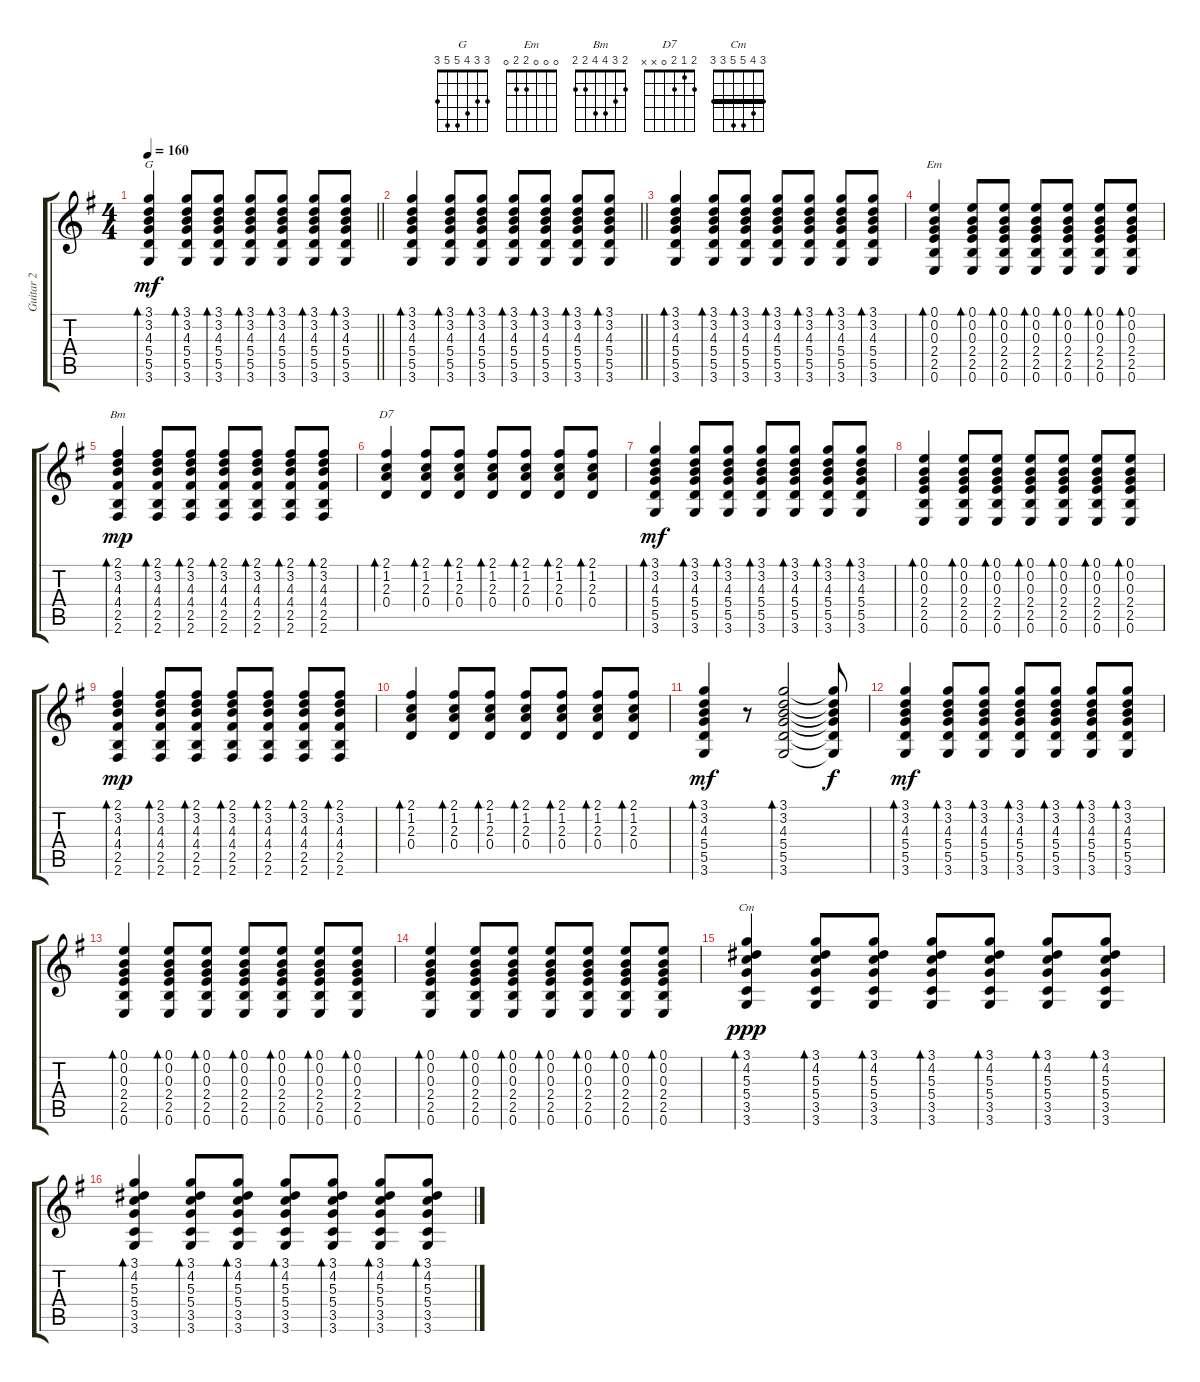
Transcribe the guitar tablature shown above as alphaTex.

\track ("Guitar 2" "Guitar 2") {instrument electricguitarclean}
\staff {score tabs}
\tuning (E4 B3 G3 D3 A2 E2) {hide}
\chord ("G" 3 3 4 5 5 3) {barre 0}
\chord ("Em" 0 0 0 2 2 0)
\chord ("Bm" 2 3 4 4 2 2) {barre 0}
\chord ("D7" 2 1 2 0 x x)
\chord ("Cm" 3 4 5 5 3 3) {barre 3}
\ts (4 4)
\tempo 160
\clef g2
\barLineRight lightlight
\ks g
(3.1 3.2 4.3 5.4 5.5 3.6).4{bd 60 ch "G" dy mf} (3.1 3.2 4.3 5.4 5.5 3.6).8{bd 60} (3.1 3.2 4.3 5.4 5.5 3.6).8{bd 60} (3.1 3.2 4.3 5.4 5.5 3.6).8{bd 60} (3.1 3.2 4.3 5.4 5.5 3.6).8{bd 60} (3.1 3.2 4.3 5.4 5.5 3.6).8{bd 60} (3.1 3.2 4.3 5.4 5.5 3.6).8{bd 60} |
\barLineRight lightlight
(3.1 3.2 4.3 5.4 5.5 3.6).4{bd 60} (3.1 3.2 4.3 5.4 5.5 3.6).8{bd 60} (3.1 3.2 4.3 5.4 5.5 3.6).8{bd 60} (3.1 3.2 4.3 5.4 5.5 3.6).8{bd 60} (3.1 3.2 4.3 5.4 5.5 3.6).8{bd 60} (3.1 3.2 4.3 5.4 5.5 3.6).8{bd 60} (3.1 3.2 4.3 5.4 5.5 3.6).8{bd 60} |
(3.1 3.2 4.3 5.4 5.5 3.6).4{bd 60} (3.1 3.2 4.3 5.4 5.5 3.6).8{bd 60} (3.1 3.2 4.3 5.4 5.5 3.6).8{bd 60} (3.1 3.2 4.3 5.4 5.5 3.6).8{bd 60} (3.1 3.2 4.3 5.4 5.5 3.6).8{bd 60} (3.1 3.2 4.3 5.4 5.5 3.6).8{bd 60} (3.1 3.2 4.3 5.4 5.5 3.6).8{bd 60} |
(0.1 0.2 0.3 2.4 2.5 0.6).4{bd 60 ch "Em"} (0.1 0.2 0.3 2.4 2.5 0.6).8{bd 60} (0.1 0.2 0.3 2.4 2.5 0.6).8{bd 60} (0.1 0.2 0.3 2.4 2.5 0.6).8{bd 60} (0.1 0.2 0.3 2.4 2.5 0.6).8{bd 60} (0.1 0.2 0.3 2.4 2.5 0.6).8{bd 60} (0.1 0.2 0.3 2.4 2.5 0.6).8{bd 60} |
(2.1 3.2 4.3 4.4 2.5 2.6).4{bd 60 ch "Bm" dy mp} (2.1 3.2 4.3 4.4 2.5 2.6).8{bd 60} (2.1 3.2 4.3 4.4 2.5 2.6).8{bd 60} (2.1 3.2 4.3 4.4 2.5 2.6).8{bd 60} (2.1 3.2 4.3 4.4 2.5 2.6).8{bd 60} (2.1 3.2 4.3 4.4 2.5 2.6).8{bd 60} (2.1 3.2 4.3 4.4 2.5 2.6).8{bd 60} |
(2.1 1.2 2.3 0.4).4{bd 60 ch "D7"} (2.1 1.2 2.3 0.4).8{bd 60} (2.1 1.2 2.3 0.4).8{bd 60} (2.1 1.2 2.3 0.4).8{bd 60} (2.1 1.2 2.3 0.4).8{bd 60} (2.1 1.2 2.3 0.4).8{bd 60} (2.1 1.2 2.3 0.4).8{bd 60} |
(3.1 3.2 4.3 5.4 5.5 3.6).4{bd 60 dy mf} (3.1 3.2 4.3 5.4 5.5 3.6).8{bd 60} (3.1 3.2 4.3 5.4 5.5 3.6).8{bd 60} (3.1 3.2 4.3 5.4 5.5 3.6).8{bd 60} (3.1 3.2 4.3 5.4 5.5 3.6).8{bd 60} (3.1 3.2 4.3 5.4 5.5 3.6).8{bd 60} (3.1 3.2 4.3 5.4 5.5 3.6).8{bd 60} |
(0.1 0.2 0.3 2.4 2.5 0.6).4{bd 60} (0.1 0.2 0.3 2.4 2.5 0.6).8{bd 60} (0.1 0.2 0.3 2.4 2.5 0.6).8{bd 60} (0.1 0.2 0.3 2.4 2.5 0.6).8{bd 60} (0.1 0.2 0.3 2.4 2.5 0.6).8{bd 60} (0.1 0.2 0.3 2.4 2.5 0.6).8{bd 60} (0.1 0.2 0.3 2.4 2.5 0.6).8{bd 60} |
(2.1 3.2 4.3 4.4 2.5 2.6).4{bd 60 dy mp} (2.1 3.2 4.3 4.4 2.5 2.6).8{bd 60} (2.1 3.2 4.3 4.4 2.5 2.6).8{bd 60} (2.1 3.2 4.3 4.4 2.5 2.6).8{bd 60} (2.1 3.2 4.3 4.4 2.5 2.6).8{bd 60} (2.1 3.2 4.3 4.4 2.5 2.6).8{bd 60} (2.1 3.2 4.3 4.4 2.5 2.6).8{bd 60} |
(2.1 1.2 2.3 0.4).4{bd 60} (2.1 1.2 2.3 0.4).8{bd 60} (2.1 1.2 2.3 0.4).8{bd 60} (2.1 1.2 2.3 0.4).8{bd 60} (2.1 1.2 2.3 0.4).8{bd 60} (2.1 1.2 2.3 0.4).8{bd 60} (2.1 1.2 2.3 0.4).8{bd 60} |
(3.1 3.2 4.3 5.4 5.5 3.6).4{bd 60 dy mf} r.8 (3.1 3.2 4.3 5.4 5.5 3.6).2{bd 60} (3.1{t} 3.2{t} 4.3{t} 5.4{t} 5.5{t} 3.6{t}).8{dy f} |
(3.1 3.2 4.3 5.4 5.5 3.6).4{bd 60 dy mf} (3.1 3.2 4.3 5.4 5.5 3.6).8{bd 60} (3.1 3.2 4.3 5.4 5.5 3.6).8{bd 60} (3.1 3.2 4.3 5.4 5.5 3.6).8{bd 60} (3.1 3.2 4.3 5.4 5.5 3.6).8{bd 60} (3.1 3.2 4.3 5.4 5.5 3.6).8{bd 60} (3.1 3.2 4.3 5.4 5.5 3.6).8{bd 60} |
(0.1 0.2 0.3 2.4 2.5 0.6).4{bd 60} (0.1 0.2 0.3 2.4 2.5 0.6).8{bd 60} (0.1 0.2 0.3 2.4 2.5 0.6).8{bd 60} (0.1 0.2 0.3 2.4 2.5 0.6).8{bd 60} (0.1 0.2 0.3 2.4 2.5 0.6).8{bd 60} (0.1 0.2 0.3 2.4 2.5 0.6).8{bd 60} (0.1 0.2 0.3 2.4 2.5 0.6).8{bd 60} |
(0.1 0.2 0.3 2.4 2.5 0.6).4{bd 60} (0.1 0.2 0.3 2.4 2.5 0.6).8{bd 60} (0.1 0.2 0.3 2.4 2.5 0.6).8{bd 60} (0.1 0.2 0.3 2.4 2.5 0.6).8{bd 60} (0.1 0.2 0.3 2.4 2.5 0.6).8{bd 60} (0.1 0.2 0.3 2.4 2.5 0.6).8{bd 60} (0.1 0.2 0.3 2.4 2.5 0.6).8{bd 60} |
(3.1 4.2 5.3 5.4 3.5 3.6).4{bd 60 ch "Cm" dy ppp} (3.1 4.2 5.3 5.4 3.5 3.6).8{bd 60} (3.1 4.2 5.3 5.4 3.5 3.6).8{bd 60} (3.1 4.2 5.3 5.4 3.5 3.6).8{bd 60} (3.1 4.2 5.3 5.4 3.5 3.6).8{bd 60} (3.1 4.2 5.3 5.4 3.5 3.6).8{bd 60} (3.1 4.2 5.3 5.4 3.5 3.6).8{bd 60} |
(3.1 4.2 5.3 5.4 3.5 3.6).4{bd 60} (3.1 4.2 5.3 5.4 3.5 3.6).8{bd 60} (3.1 4.2 5.3 5.4 3.5 3.6).8{bd 60} (3.1 4.2 5.3 5.4 3.5 3.6).8{bd 60} (3.1 4.2 5.3 5.4 3.5 3.6).8{bd 60} (3.1 4.2 5.3 5.4 3.5 3.6).8{bd 60} (3.1 4.2 5.3 5.4 3.5 3.6).8{bd 60}
